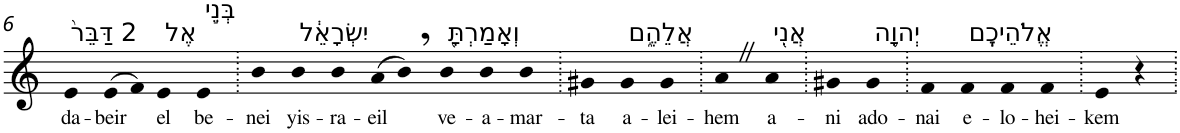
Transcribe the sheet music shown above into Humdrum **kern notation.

**kern	**text
*part1	*part1
*staff1	*staff1
*I"Piano	*
*I'Pno	*
!!LO:PB:g=z
*clefG2	*
*k[]	*
=6	=6
!LO:TX:a:t=2 דַּבֵּר֙	!
!	!LO:LY:b
4e	da-
!	!LO:LY:b
(>8e	-beir
8f)	.
!LO:TX:a:t=אֶל	!
!	!LO:LY:b
4e	el
!LO:TX:a:t=בְּנֵ֣י	!
!	!LO:LY:b
4e	be-
=7.	=7.
!	!LO:LY:b
4b	-nei
!LO:TX:a:t=יִשְׂרָאֵ֔ל	!
!	!LO:LY:b
4b	yis-
!	!LO:LY:b
4b	-ra-
!	!LO:LY:b
(>8a	-eil
8b,)	.
!LO:TX:a:t=וְאָמַרְתָּ֖	!
!	!LO:LY:b
4b	ve-
!	!LO:LY:b
4b	-a-
!	!LO:LY:b
4b	-mar-
=8.	=8.
!	!LO:LY:b
4g#X	-ta
!LO:TX:a:t=אֲלֵהֶ֑ם	!
!	!LO:LY:b
4g#	a-
!	!LO:LY:b
4g#	-lei-
=9.	=9.
!	!LO:LY:b
4aZ	-hem
!LO:TX:a:t=אֲנִ֖י	!
!	!LO:LY:b
4a	a-
=10.	=10.
!	!LO:LY:b
4g#X	-ni
!LO:TX:a:t=יְהוָ֥ה	!
!	!LO:LY:b
4g#	ado-
=11.	=11.
!	!LO:LY:b
4f	-nai
!LO:TX:a:t=אֱלֹהֵיכֶֽם	!
!	!LO:LY:b
4f	e-
!	!LO:LY:b
4f	-lo-
!	!LO:LY:b
4f	-hei-
=12.	=12.
!	!LO:LY:b
4e	-kem
4r	.
=.	=.
*-	*-
